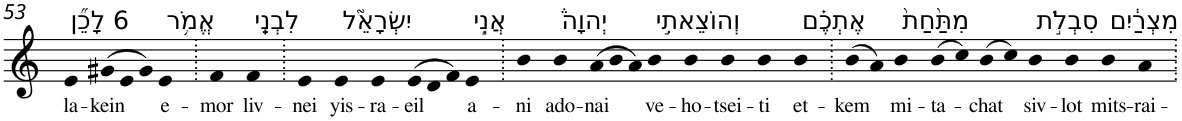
**kern	**text
*part1	*part1
*staff1	*staff1
*I"Piano	*
*I'Pno	*
!!LO:PB:g=z
*clefG2	*
*k[]	*
=53	=53
!LO:TX:a:t=6 לָכֵ֞ן	!
!	!LO:LY:b
4e	la-
*Xtuplet	*
!	!LO:LY:b
(>12g#X	-kein
12e	.
12g#)	.
!LO:TX:a:t=אֱמֹ֥ר	!
!	!LO:LY:b
4e	e-
=54.	=54.
!	!LO:LY:b
4f	-mor
!LO:TX:a:t=לִבְנֵֽי	!
!	!LO:LY:b
4f	liv-
=55.	=55.
!	!LO:LY:b
4e	-nei
!LO:TX:a:t=יִשְׂרָאֵ֮ל	!
!	!LO:LY:b
4e	yis-
!	!LO:LY:b
4e	-ra-
!	!LO:LY:b
(>12e	-eil
12d	.
12f)	.
!LO:TX:a:t=אֲנִ֣י	!
!	!LO:LY:b
4e	a-
=56.	=56.
!	!LO:LY:b
4b	-ni
!LO:TX:a:t=יְהוָה֒	!
!	!LO:LY:b
4b	ado-
!	!LO:LY:b
(>12a	-nai
12b	.
12a)	.
!LO:TX:a:t=וְהוֹצֵאתִ֣י	!
!	!LO:LY:b
4b	ve-
!	!LO:LY:b
4b	-ho-
!	!LO:LY:b
4b	-tsei-
!	!LO:LY:b
4b	-ti
!LO:TX:a:t=אֶתְכֶ֗ם	!
!	!LO:LY:b
4b	et-
=57.	=57.
!	!LO:LY:b
(>8b	-kem
8a)	.
!LO:TX:a:t=מִתַּ֙חַת֙	!
!	!LO:LY:b
4b	mi-
!	!LO:LY:b
(>8b	-ta-
8cc)	.
!	!LO:LY:b
(>8b	-chat
8cc)	.
!LO:TX:a:t=סִבְלֹ֣ת	!
!	!LO:LY:b
4b	siv-
!	!LO:LY:b
4b	-lot
!LO:TX:a:t=מִצְרַ֔יִם	!
!	!LO:LY:b
4b	mits-
!	!LO:LY:b
4a	-rai-
=.	=.
*-	*-
